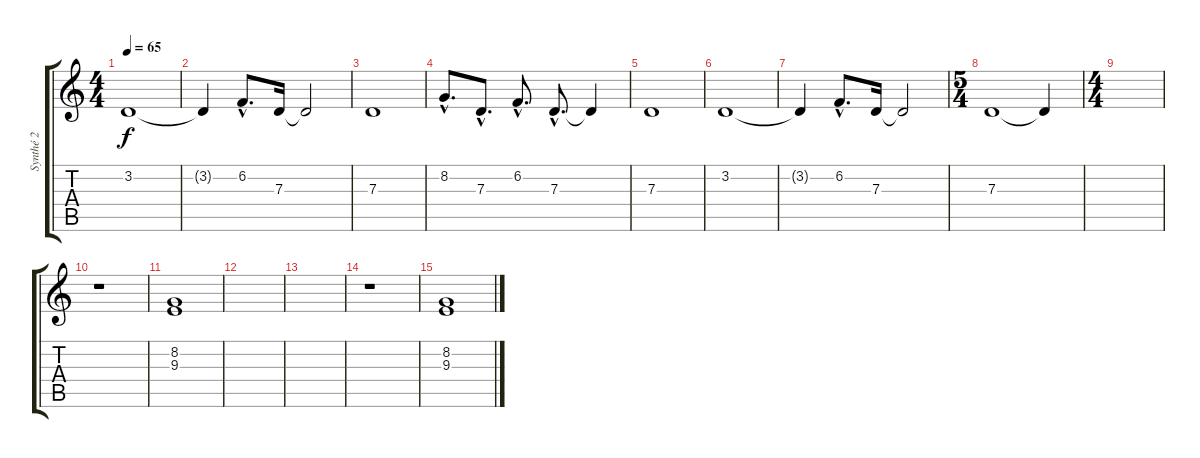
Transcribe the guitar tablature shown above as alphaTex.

\track ("Synthé 2" "Synthé 2") {instrument drawbarorgan}
\staff {score tabs}
\tuning (E4 B3 G3 D3 A2 E2) {hide}
\ts (4 4)
\tempo 65
\clef g2
\ks c
3.2.1{dy f volume 9} |
3.2{t}.4 6.2{hac}.8{d} 7.3.16 7.3{t}.2 |
7.3.1 |
8.2{hac}.8{d} 7.3{hac}.8{d} 6.2{hac}.8{d} 7.3{hac}.8{d} 7.3{t}.4 |
7.3.1 |
3.2.1{volume 9} |
3.2{t}.4 6.2{hac}.8{d} 7.3.16 7.3{t}.2 |
\ts (5 4)
7.3.1 7.3{t}.4 |
\ts (4 4)
|
r.1{volume 12} |
(8.2 9.3).1{volume 0} |
|
|
r.1{volume 12} |
(8.2 9.3).1{volume 0}
